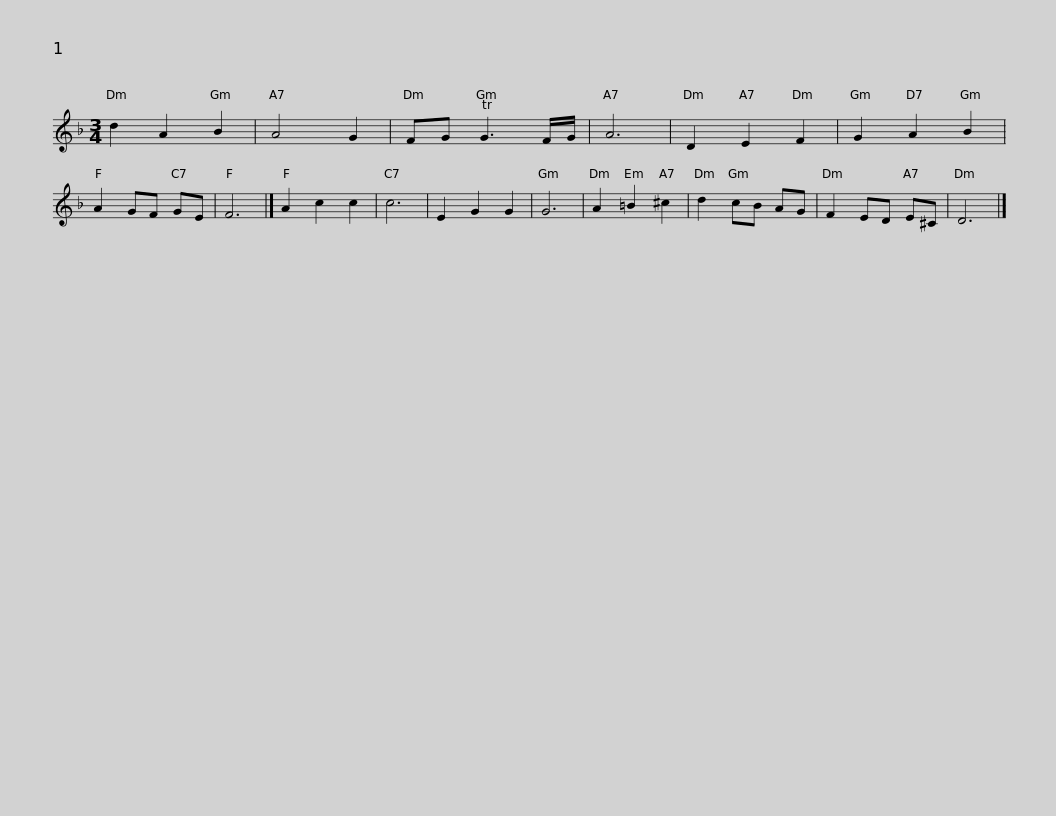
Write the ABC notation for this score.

X:1
L:1/8
M:3/4
I:linebreak $
K:Dmin
V:1 treble
V:1
 d2 A2 B2 | A4 G2 | FG TG3 F/G/ | A6 | D2 E2 F2 | %5
 G2 A2 B2 | A2 GF GE | F6 |] A2 c2 c2 | c6 | %10
 E2 G2 G2 |$ G6 | A2 =B2 ^c2 | d2 cB AG | F2 ED E^C | %15
 D6 |] %16
